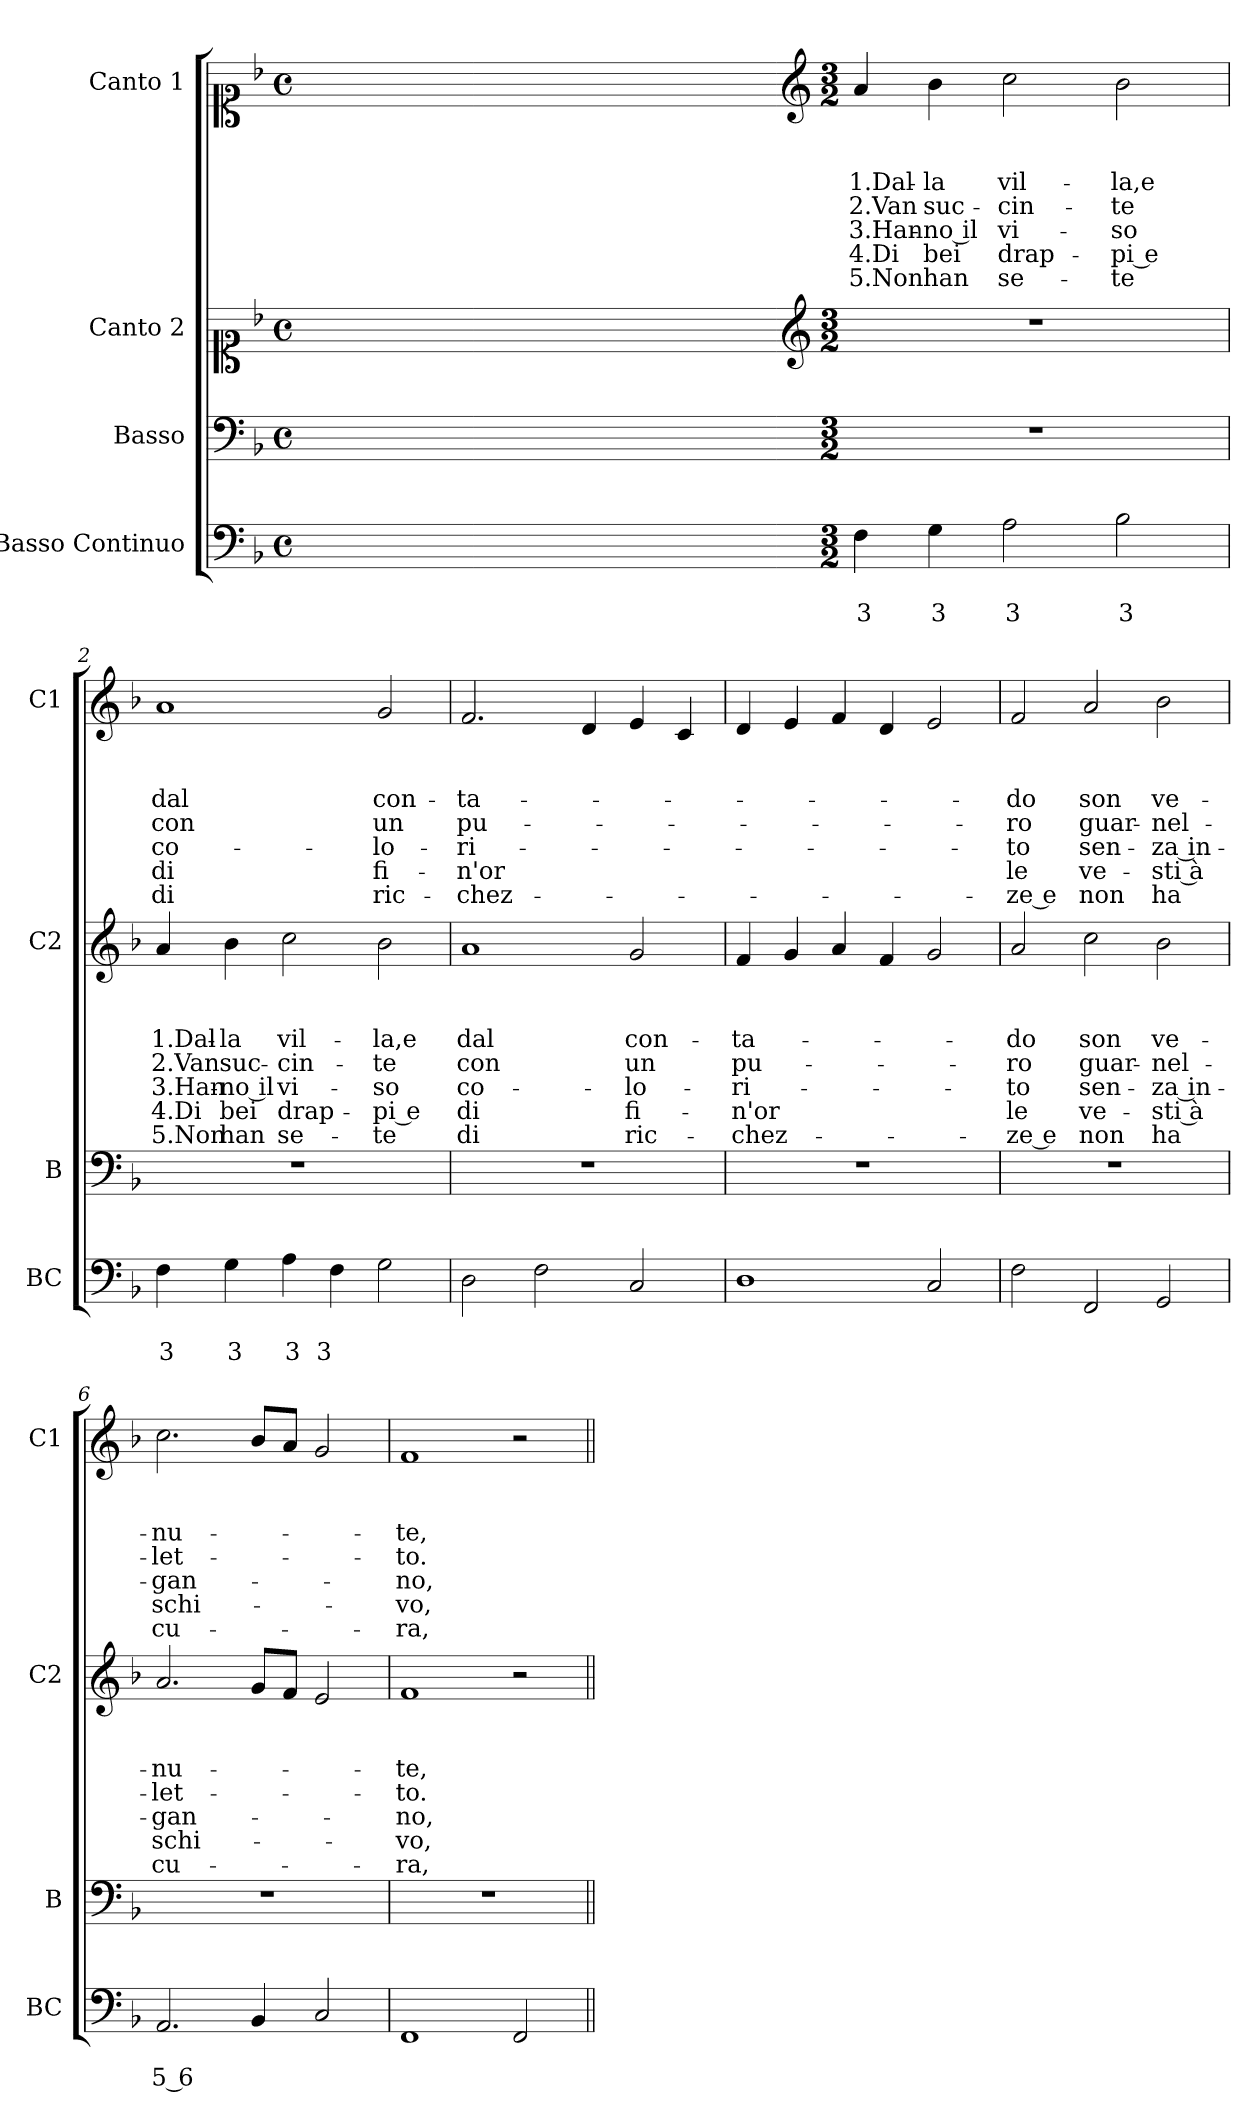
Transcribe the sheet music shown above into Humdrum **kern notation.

**kern	**text	**text	**kern	**kern	**text	**text	**text	**text	**text	**text	**text	**kern	**text	**text	**text	**text	**text	**text	**text
*part4	*part4	*part4	*part3	*part2	*part2	*part2	*part2	*part2	*part2	*part2	*part2	*part1	*part1	*part1	*part1	*part1	*part1	*part1	*part1
*staff4	*staff4	*staff4	*staff3	*staff2	*staff2	*staff2	*staff2	*staff2	*staff2	*staff2	*staff2	*staff1	*staff1	*staff1	*staff1	*staff1	*staff1	*staff1	*staff1
*I"Basso Continuo	*	*	*I"Basso	*I"Canto 2	*	*	*	*	*	*	*	*I"Canto 1	*	*	*	*	*	*	*
*I'BC	*	*	*I'B	*I'C2	*	*	*	*	*	*	*	*I'C1	*	*	*	*	*	*	*
*clefF4	*	*	*clefF4	*clefC1	*	*	*	*	*	*	*	*clefC1	*	*	*	*	*	*	*
*k[b-]	*	*	*k[b-]	*k[b-]	*	*	*	*	*	*	*	*k[b-]	*	*	*	*	*	*	*
*F:	*	*	*F:	*F:	*	*	*	*	*	*	*	*F:	*	*	*	*	*	*	*
*M4/4	*	*	*M4/4	*M4/4	*	*	*	*	*	*	*	*M4/4	*	*	*	*	*	*	*
*met(c)	*	*	*met(c)	*met(c)	*	*	*	*	*	*	*	*met(c)	*	*	*	*	*	*	*
=	=	=	=	=	=	=	=	=	=	=	=	=	=	=	=	=	=	=	=
1ryy	.	.	1ryy	1ryy	.	.	.	.	.	.	.	1ryy	.	.	.	.	.	.	.
=1X-	=1X-	=1X-	=1X-	=1X-	=1X-	=1X-	=1X-	=1X-	=1X-	=1X-	=1X-	=1X-	=1X-	=1X-	=1X-	=1X-	=1X-	=1X-	=1X-
4ryy	.	.	4ryy	4ryy	.	.	.	.	.	.	.	4ryy	.	.	.	.	.	.	.
4ryy	.	.	4ryy	4ryy	.	.	.	.	.	.	.	4ryy	.	.	.	.	.	.	.
4ryy	.	.	4ryy	4ryy	.	.	.	.	.	.	.	4ryy	.	.	.	.	.	.	.
4ryy	.	.	4ryy	4ryy	.	.	.	.	.	.	.	4ryy	.	.	.	.	.	.	.
=1-	=1-	=1-	=1-	=1-	=1-	=1-	=1-	=1-	=1-	=1-	=1-	=1-	=1-	=1-	=1-	=1-	=1-	=1-	=1-
*	*	*	*	*clefG2	*	*	*	*	*	*	*	*clefG2	*	*	*	*	*	*	*
*M3/2	*	*	*M3/2	*M3/2	*	*	*	*	*	*	*	*M3/2	*	*	*	*	*	*	*
!	!	!LO:LY:b	!	!	!	!	!	!	!	!	!	!	!	!	!LO:LY:b	!LO:LY:b	!LO:LY:b	!LO:LY:b	!LO:LY:b
4F\	.	3	1.r	1.r	.	.	.	.	.	.	.	4a/	.	.	1.Dal-	2.Van	3.Han-	4.Di	5.Non
!	!	!LO:LY:b	!	!	!	!	!	!	!	!	!	!	!	!	!LO:LY:b	!LO:LY:b	!LO:LY:b	!LO:LY:b	!LO:LY:b
4G\	.	3	.	.	.	.	.	.	.	.	.	4b-\	.	.	-la	suc-	-no il	bei	han
!	!	!LO:LY:b	!	!	!	!	!	!	!	!	!	!	!	!	!LO:LY:b	!LO:LY:b	!LO:LY:b	!LO:LY:b	!LO:LY:b
2A\	.	3	.	.	.	.	.	.	.	.	.	2cc\	.	.	vil-	-cin-	vi-	drap-	se-
!	!	!LO:LY:b	!	!	!	!	!	!	!	!	!	!	!	!	!LO:LY:b	!LO:LY:b	!LO:LY:b	!LO:LY:b	!LO:LY:b
2B-\	.	3	.	.	.	.	.	.	.	.	.	2b-\	.	.	-la,e	-te	-so	-pi e	-te
=2	=2	=2	=2	=2	=2	=2	=2	=2	=2	=2	=2	=2	=2	=2	=2	=2	=2	=2	=2
!	!	!LO:LY:b	!	!	!	!	!LO:LY:b	!LO:LY:b	!LO:LY:b	!LO:LY:b	!LO:LY:b	!	!	!	!LO:LY:b	!LO:LY:b	!LO:LY:b	!LO:LY:b	!LO:LY:b
4F\	.	3	1.r	4a/	.	.	1.Dal-	2.Van	3.Han-	4.Di	5.Non	1a	.	.	dal	con	co-	di	di
!	!	!LO:LY:b	!	!	!	!	!LO:LY:b	!LO:LY:b	!LO:LY:b	!LO:LY:b	!LO:LY:b	!	!	!	!	!	!	!	!
4G\	.	3	.	4b-\	.	.	-la	suc-	-no il	bei	han	.	.	.	.	.	.	.	.
!	!	!LO:LY:b	!	!	!	!	!LO:LY:b	!LO:LY:b	!LO:LY:b	!LO:LY:b	!LO:LY:b	!	!	!	!	!	!	!	!
4A\	.	3	.	2cc\	.	.	vil-	-cin-	vi-	drap-	se-	.	.	.	.	.	.	.	.
!	!	!LO:LY:b	!	!	!	!	!	!	!	!	!	!	!	!	!	!	!	!	!
4F\	.	3	.	.	.	.	.	.	.	.	.	.	.	.	.	.	.	.	.
!	!	!	!	!	!	!	!LO:LY:b	!LO:LY:b	!LO:LY:b	!LO:LY:b	!LO:LY:b	!	!	!	!LO:LY:b	!LO:LY:b	!LO:LY:b	!LO:LY:b	!LO:LY:b
2G\	.	.	.	2b-\	.	.	-la,e	-te	-so	-pi e	-te	2g/	.	.	con-	un	-lo-	fi-	ric-
=3	=3	=3	=3	=3	=3	=3	=3	=3	=3	=3	=3	=3	=3	=3	=3	=3	=3	=3	=3
!	!	!	!	!	!	!	!LO:LY:b	!LO:LY:b	!LO:LY:b	!LO:LY:b	!LO:LY:b	!	!	!	!LO:LY:b	!LO:LY:b	!LO:LY:b	!LO:LY:b	!LO:LY:b
2D\	.	.	1.r	1a	.	.	dal	con	co-	di	di	2.f/	.	.	-ta-	pu-	-ri-	-n'or	-chez-
2F\	.	.	.	.	.	.	.	.	.	.	.	.	.	.	.	.	.	.	.
.	.	.	.	.	.	.	.	.	.	.	.	4d/	.	.	.	.	.	.	.
!	!	!	!	!	!	!	!LO:LY:b	!LO:LY:b	!LO:LY:b	!LO:LY:b	!LO:LY:b	!	!	!	!	!	!	!	!
2C/	.	.	.	2g/	.	.	con-	un	-lo-	fi-	ric-	4e/	.	.	.	.	.	.	.
.	.	.	.	.	.	.	.	.	.	.	.	4c/	.	.	.	.	.	.	.
=4	=4	=4	=4	=4	=4	=4	=4	=4	=4	=4	=4	=4	=4	=4	=4	=4	=4	=4	=4
!	!	!	!	!	!	!	!LO:LY:b	!LO:LY:b	!LO:LY:b	!LO:LY:b	!LO:LY:b	!	!	!	!	!	!	!	!
1D	.	.	1.r	4f/	.	.	-ta-	pu-	-ri-	-n'or	-chez-	4d/	.	.	.	.	.	.	.
.	.	.	.	4g/	.	.	.	.	.	.	.	4e/	.	.	.	.	.	.	.
.	.	.	.	4a/	.	.	.	.	.	.	.	4f/	.	.	.	.	.	.	.
.	.	.	.	4f/	.	.	.	.	.	.	.	4d/	.	.	.	.	.	.	.
2C/	.	.	.	2g/	.	.	.	.	.	.	.	2e/	.	.	.	.	.	.	.
!!LO:LB:g=z
=5	=5	=5	=5	=5	=5	=5	=5	=5	=5	=5	=5	=5	=5	=5	=5	=5	=5	=5	=5
!	!	!	!	!	!	!	!LO:LY:b	!LO:LY:b	!LO:LY:b	!LO:LY:b	!LO:LY:b	!	!	!	!LO:LY:b	!LO:LY:b	!LO:LY:b	!LO:LY:b	!LO:LY:b
2F\	.	.	1.r	2a/	.	.	-do	-ro	-to	le	-ze e	2f/	.	.	-do	-ro	-to	le	-ze e
!	!	!	!	!	!	!	!LO:LY:b	!LO:LY:b	!LO:LY:b	!LO:LY:b	!LO:LY:b	!	!	!	!LO:LY:b	!LO:LY:b	!LO:LY:b	!LO:LY:b	!LO:LY:b
2FF/	.	.	.	2cc\	.	.	son	guar-	sen-	ve-	non	2a/	.	.	son	guar-	sen-	ve-	non
!	!	!	!	!	!	!	!LO:LY:b	!LO:LY:b	!LO:LY:b	!LO:LY:b	!LO:LY:b	!	!	!	!LO:LY:b	!LO:LY:b	!LO:LY:b	!LO:LY:b	!LO:LY:b
2GG/	.	.	.	2b-\	.	.	ve-	-nel-	-za in-	-sti à	ha	2b-\	.	.	ve-	-nel-	-za in-	-sti à	ha
=6	=6	=6	=6	=6	=6	=6	=6	=6	=6	=6	=6	=6	=6	=6	=6	=6	=6	=6	=6
!	!	!LO:LY:b	!	!	!	!	!LO:LY:b	!LO:LY:b	!LO:LY:b	!LO:LY:b	!LO:LY:b	!	!	!	!LO:LY:b	!LO:LY:b	!LO:LY:b	!LO:LY:b	!LO:LY:b
2.AA/	.	5 6	1.r	2.a/	.	.	-nu-	-let-	-gan-	schi-	cu-	2.cc\	.	.	-nu-	-let-	-gan-	schi-	cu-
4BB-/	.	.	.	8g/L	.	.	.	.	.	.	.	8b-/L	.	.	.	.	.	.	.
.	.	.	.	8f/J	.	.	.	.	.	.	.	8a/J	.	.	.	.	.	.	.
2C/	.	.	.	2e/	.	.	.	.	.	.	.	2g/	.	.	.	.	.	.	.
=7	=7	=7	=7	=7	=7	=7	=7	=7	=7	=7	=7	=7	=7	=7	=7	=7	=7	=7	=7
!	!	!	!	!	!	!	!LO:LY:b	!LO:LY:b	!LO:LY:b	!LO:LY:b	!LO:LY:b	!	!	!	!LO:LY:b	!LO:LY:b	!LO:LY:b	!LO:LY:b	!LO:LY:b
1FF	.	.	1.r	1f	.	.	-te,	-to.	-no,	-vo,	-ra,	1f	.	.	-te,	-to.	-no,	-vo,	-ra,
2FF/	.	.	.	2r	.	.	.	.	.	.	.	2r	.	.	.	.	.	.	.
=||	=||	=||	=||	=||	=||	=||	=||	=||	=||	=||	=||	=||	=||	=||	=||	=||	=||	=||	=||
*-	*-	*-	*-	*-	*-	*-	*-	*-	*-	*-	*-	*-	*-	*-	*-	*-	*-	*-	*-
